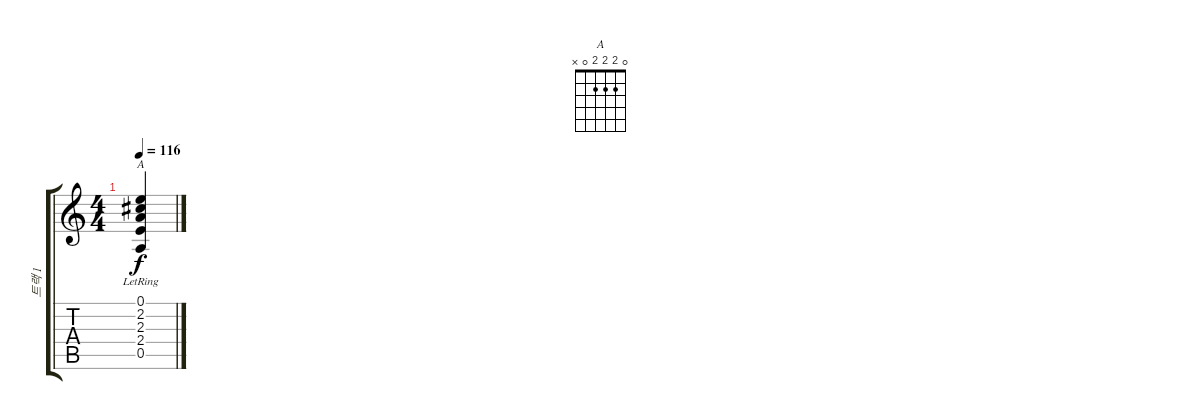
\track ("트랙 1" "트랙 1") {instrument acousticguitarsteel}
\staff {score tabs}
\tuning (E4 B3 G3 D3 A2 E2) {hide}
\chord ("A" 0 2 2 2 0 x)
\ts (4 4)
\tempo 116
\clef g2
\ks c
(0.1{lr} 2.2 2.3 2.4 0.5).4{ch "A" dy f}
